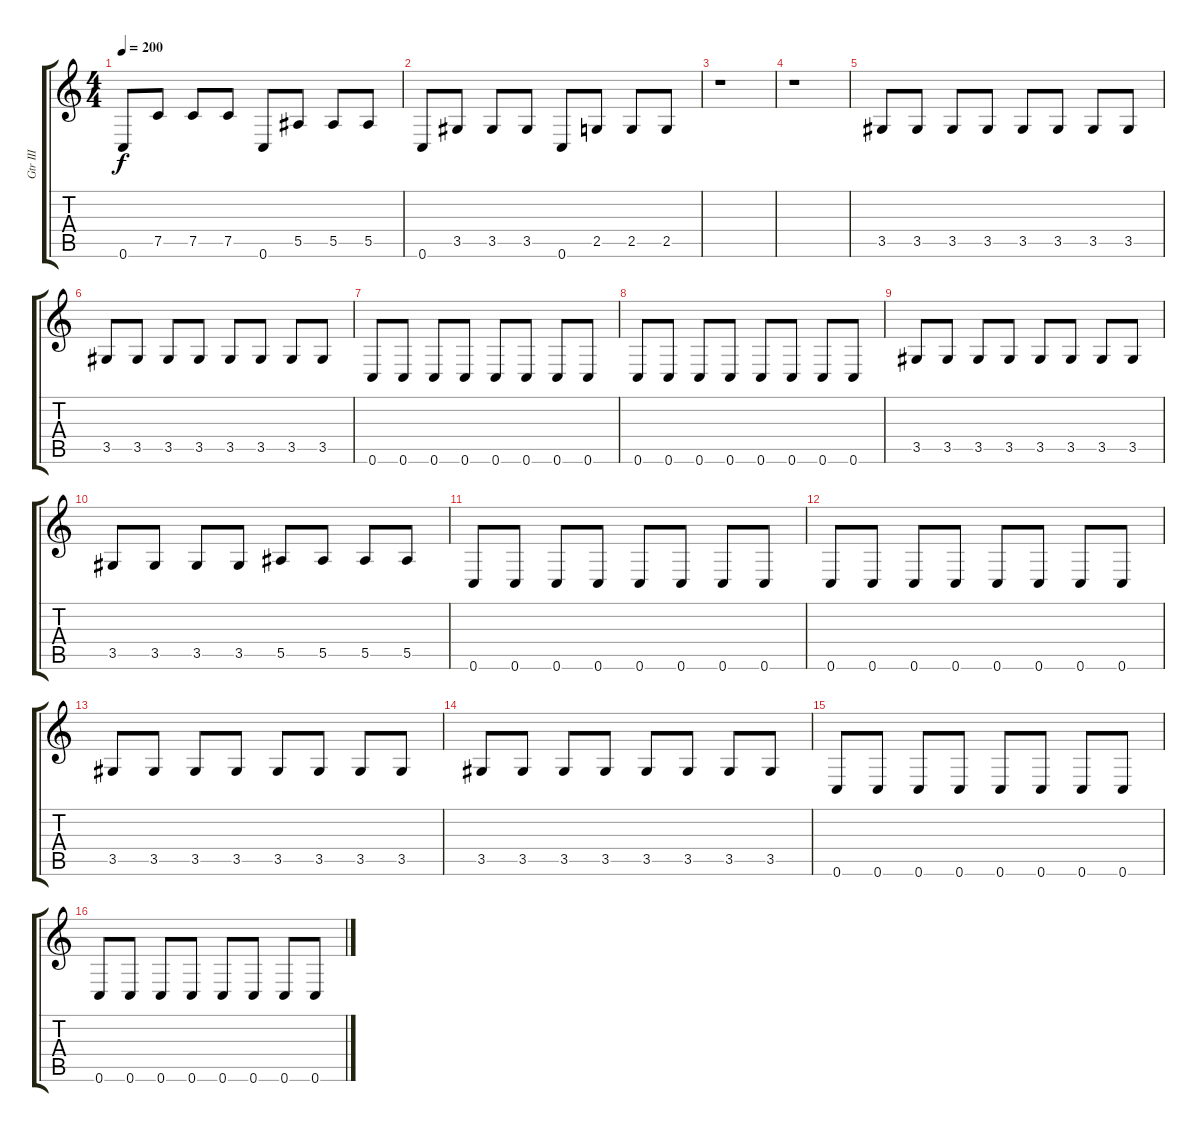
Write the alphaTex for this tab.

\track ("Gtr III" "Gtr III") {instrument distortionguitar}
\staff {score tabs}
\tuning (C4 G3 Eb3 Bb2 F2 C2) {hide}
\ts (4 4)
\tempo 200
\clef g2
\ks c
0.6.8{dy f} 7.5.8 7.5.8 7.5.8 0.6.8 5.5.8 5.5.8 5.5.8 |
0.6.8 3.5.8 3.5.8 3.5.8 0.6.8 2.5.8 2.5.8 2.5.8 |
r.1 |
r.1 |
3.5.8 3.5.8 3.5.8 3.5.8 3.5.8 3.5.8 3.5.8 3.5.8 |
3.5.8 3.5.8 3.5.8 3.5.8 3.5.8 3.5.8 3.5.8 3.5.8 |
0.6.8 0.6.8 0.6.8 0.6.8 0.6.8 0.6.8 0.6.8 0.6.8 |
0.6.8 0.6.8 0.6.8 0.6.8 0.6.8 0.6.8 0.6.8 0.6.8 |
3.5.8 3.5.8 3.5.8 3.5.8 3.5.8 3.5.8 3.5.8 3.5.8 |
3.5.8 3.5.8 3.5.8 3.5.8 5.5.8 5.5.8 5.5.8 5.5.8 |
0.6.8 0.6.8 0.6.8 0.6.8 0.6.8 0.6.8 0.6.8 0.6.8 |
0.6.8 0.6.8 0.6.8 0.6.8 0.6.8 0.6.8 0.6.8 0.6.8 |
3.5.8 3.5.8 3.5.8 3.5.8 3.5.8 3.5.8 3.5.8 3.5.8 |
3.5.8 3.5.8 3.5.8 3.5.8 3.5.8 3.5.8 3.5.8 3.5.8 |
0.6.8 0.6.8 0.6.8 0.6.8 0.6.8 0.6.8 0.6.8 0.6.8 |
0.6.8 0.6.8 0.6.8 0.6.8 0.6.8 0.6.8 0.6.8 0.6.8
